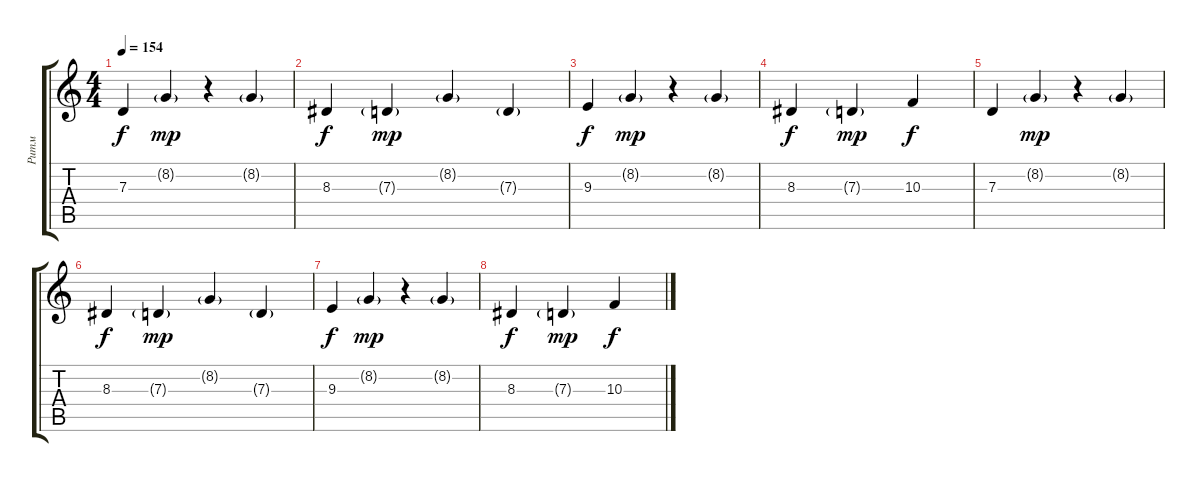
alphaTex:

\track ("Ритм" "Ритм") {instrument brightacousticpiano}
\staff {score tabs}
\tuning (E4 B3 G3 D3 A2 E2) {hide}
\ts (4 4)
\tempo 154
\clef g2
\ks c
7.3.4{dy f} 8.2{g}.4{dy mp} r.4 8.2{g}.4 |
8.3.4{dy f} 7.3{g}.4{dy mp} 8.2{g}.4 7.3{g}.4 |
9.3.4{dy f} 8.2{g}.4{dy mp} r.4 8.2{g}.4 |
8.3.4{dy f} 7.3{g}.4{dy mp} 10.3.4{dy f} |
7.3.4 8.2{g}.4{dy mp} r.4 8.2{g}.4 |
8.3.4{dy f} 7.3{g}.4{dy mp} 8.2{g}.4 7.3{g}.4 |
9.3.4{dy f} 8.2{g}.4{dy mp} r.4 8.2{g}.4 |
8.3.4{dy f} 7.3{g}.4{dy mp} 10.3.4{dy f}
